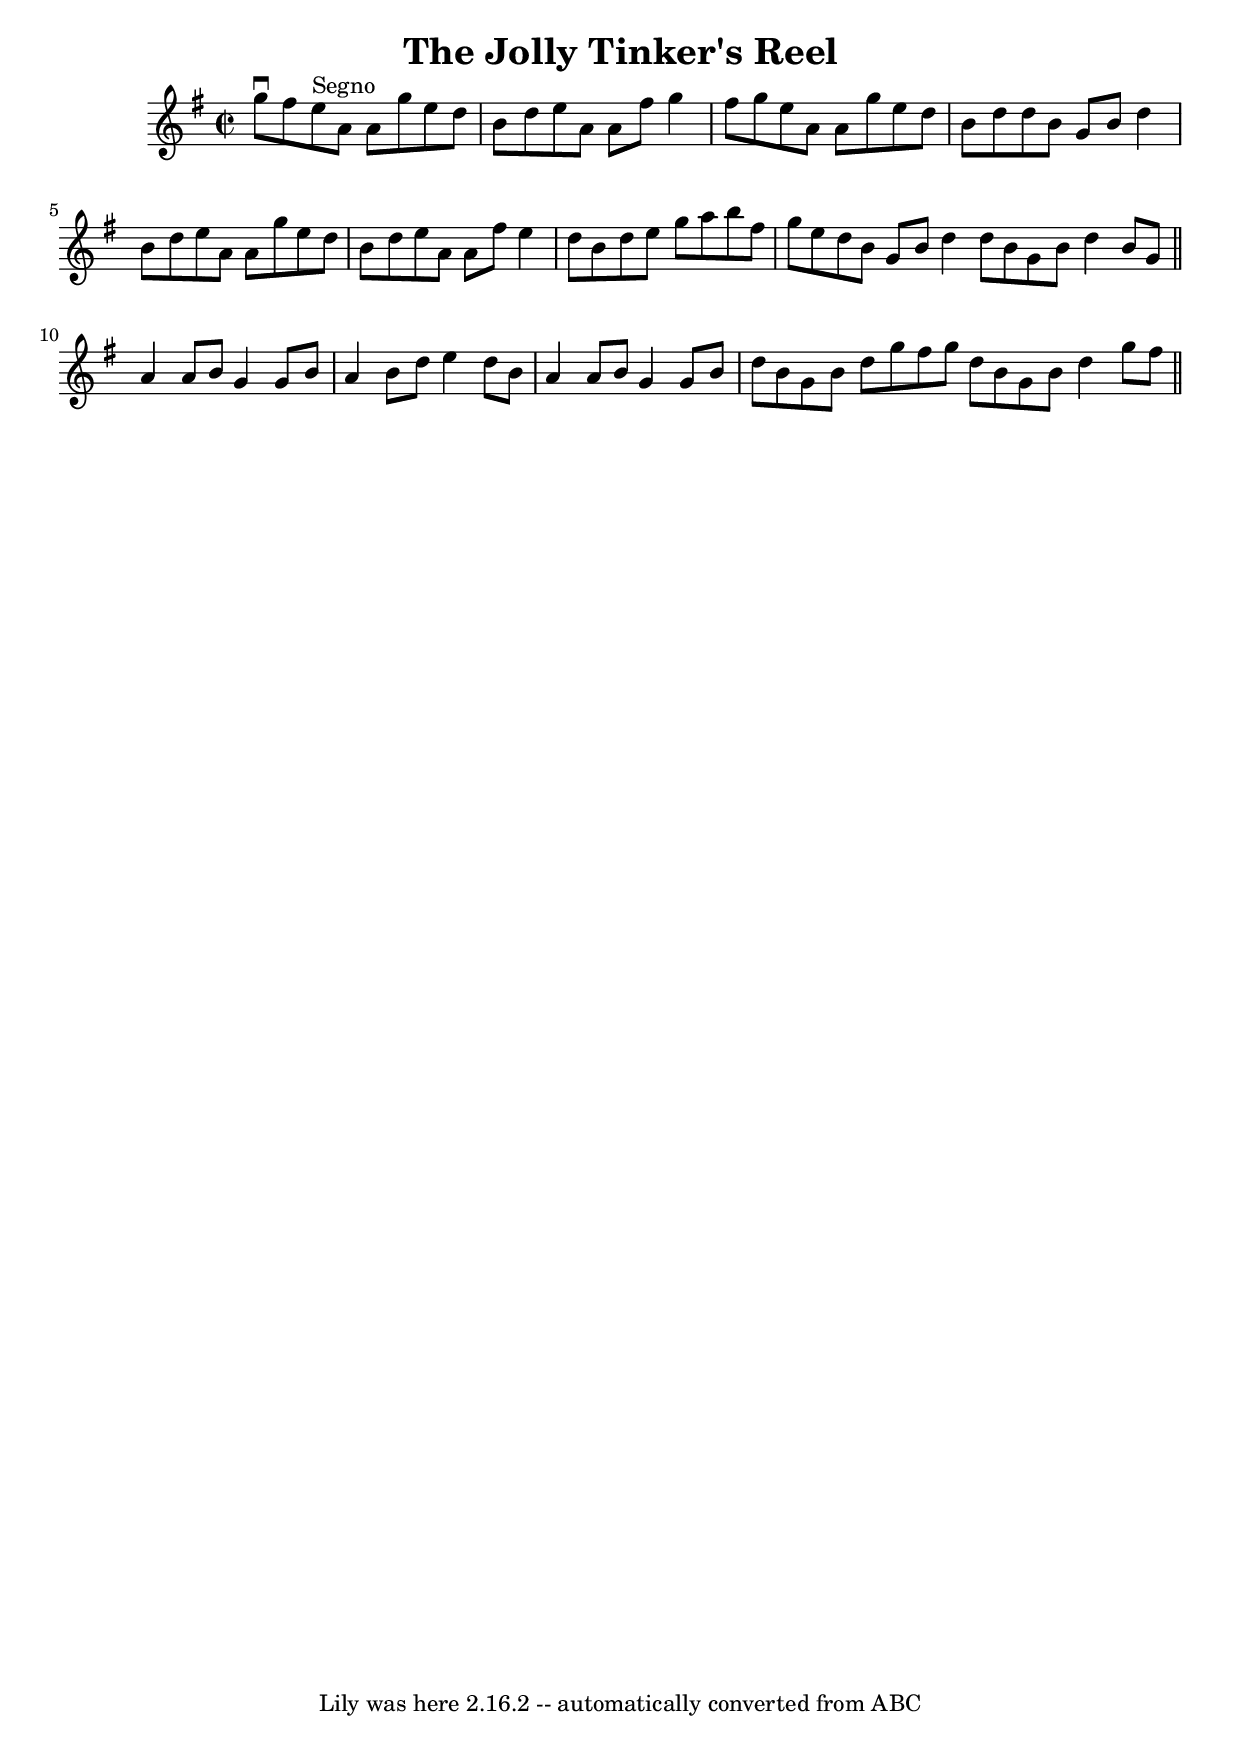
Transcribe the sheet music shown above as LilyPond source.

\version "2.16.2"
\include "Mammoth.ily"
\header {
	%% book = "Ryan's Mammoth Collection"
	crossRefNumber = "1"
	footnotes = ""
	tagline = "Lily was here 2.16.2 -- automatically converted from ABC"
	title = "The Jolly Tinker's Reel"
}
voicedefault =  {


\override Staff.TimeSignature #'style = #'C
 \time 2/2 
\key a \dorian g''8^\downbow fis''8    |
 e''8^"Segno" 
 a'8 a'8 g''8 e''8 d''8 b'8 d''8  |
 e''8 a'8    
a'8 fis''8 g''4 fis''8 g''8  |
 e''8 a'8 a'8 g''8  
 e''8 d''8 b'8 d''8  |
 d''8 b'8 g'8 b'8 d''4    
b'8 d''8  |
 e''8 a'8 a'8 g''8 e''8 d''8 b'8    
d''8  |
 e''8 a'8 a'8 fis''8 e''4 d''8 b'8  |
  
 d''8 e''8 g''8 a''8 b''8 fis''8 g''8 e''8  |
   
d''8 b'8 g'8 b'8 d''4  \bar ":|" d''8 b'8 g'8 b'8    
d''4 b'8 g'8  \bar "||" a'4 a'8 b'8 g'4 g'8 b'8  
|
 a'4 b'8 d''8 e''4 d''8 b'8  |
 a'4 a'8    
b'8 g'4 g'8 b'8  |
 d''8 b'8 g'8 b'8 d''8 g''8  
 fis''8 g''8  \bar ":|" d''8 b'8 g'8 b'8 d''4 g''8    
fis''8    \bar "||"   
}

\score{
    <<

	\context Staff="default"
	{
	    \voicedefault 
	}

    >>
	\layout {
	}
	\midi {}
}
